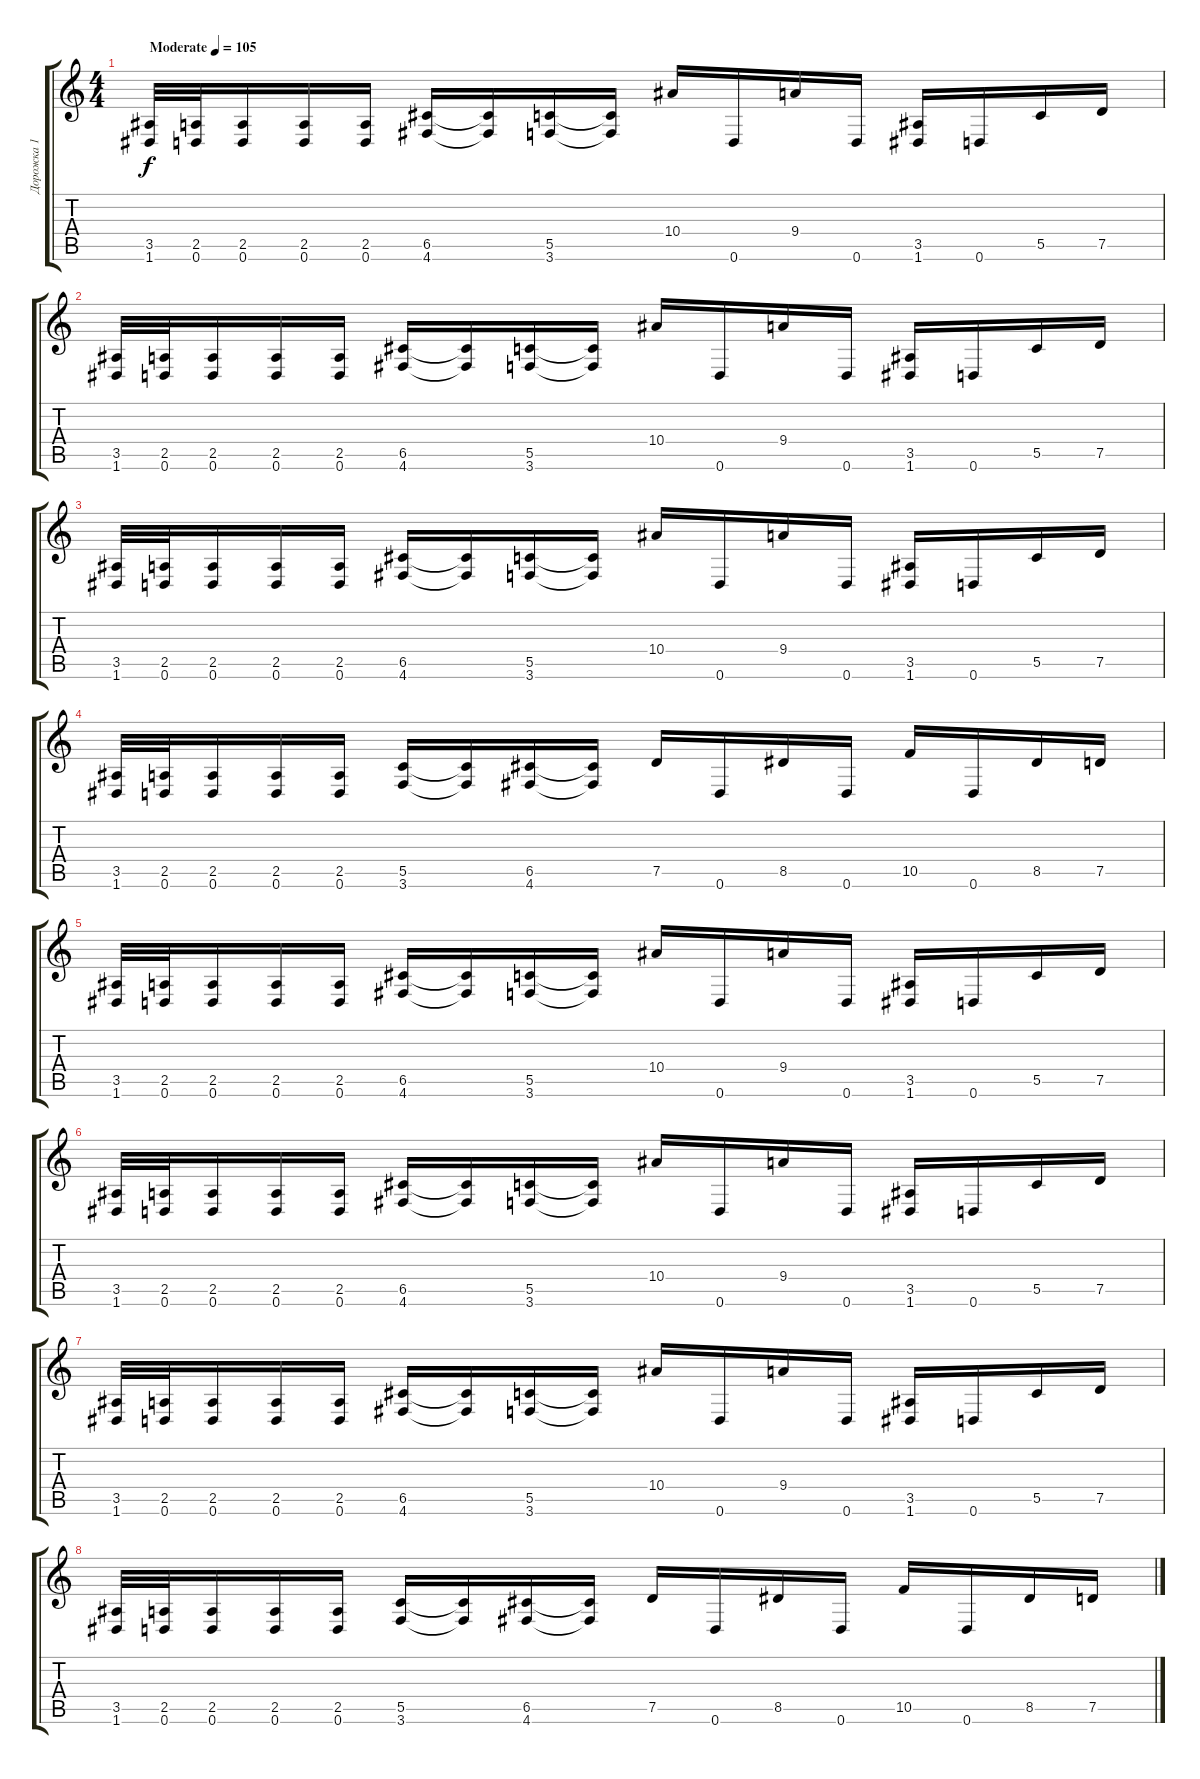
\track ("Дорожка 1" "Дорожка 1") {instrument distortionguitar}
\staff {score tabs}
\tuning (D4 A3 F3 C3 G2 D2) {hide}
\ts (4 4)
\tempo (105 "Moderate")
\clef g2
\ks c
(3.5 1.6).32{dy f instrument distortionguitar} (2.5 0.6).32 (2.5 0.6).16 (2.5 0.6).16 (2.5 0.6).16 (6.5 4.6).16 (6.5{t} 4.6{t}).16 (5.5 3.6).16 (5.5{t} 3.6{t}).16 10.4.16 0.6.16 9.4.16 0.6.16 (3.5 1.6).16 0.6.16 5.5.16 7.5.16 |
(3.5 1.6).32 (2.5 0.6).32 (2.5 0.6).16 (2.5 0.6).16 (2.5 0.6).16 (6.5 4.6).16 (6.5{t} 4.6{t}).16 (5.5 3.6).16 (5.5{t} 3.6{t}).16 10.4.16 0.6.16 9.4.16 0.6.16 (3.5 1.6).16 0.6.16 5.5.16 7.5.16 |
(3.5 1.6).32 (2.5 0.6).32 (2.5 0.6).16 (2.5 0.6).16 (2.5 0.6).16 (6.5 4.6).16 (6.5{t} 4.6{t}).16 (5.5 3.6).16 (5.5{t} 3.6{t}).16 10.4.16 0.6.16 9.4.16 0.6.16 (3.5 1.6).16 0.6.16 5.5.16 7.5.16 |
(3.5 1.6).32 (2.5 0.6).32 (2.5 0.6).16 (2.5 0.6).16 (2.5 0.6).16 (5.5 3.6).16 (5.5{t} 3.6{t}).16 (6.5 4.6).16 (6.5{t} 4.6{t}).16 7.5.16 0.6.16 8.5.16 0.6.16 10.5.16 0.6.16 8.5.16 7.5.16 |
(3.5 1.6).32 (2.5 0.6).32 (2.5 0.6).16 (2.5 0.6).16 (2.5 0.6).16 (6.5 4.6).16 (6.5{t} 4.6{t}).16 (5.5 3.6).16 (5.5{t} 3.6{t}).16 10.4.16 0.6.16 9.4.16 0.6.16 (3.5 1.6).16 0.6.16 5.5.16 7.5.16 |
(3.5 1.6).32 (2.5 0.6).32 (2.5 0.6).16 (2.5 0.6).16 (2.5 0.6).16 (6.5 4.6).16 (6.5{t} 4.6{t}).16 (5.5 3.6).16 (5.5{t} 3.6{t}).16 10.4.16 0.6.16 9.4.16 0.6.16 (3.5 1.6).16 0.6.16 5.5.16 7.5.16 |
(3.5 1.6).32 (2.5 0.6).32 (2.5 0.6).16 (2.5 0.6).16 (2.5 0.6).16 (6.5 4.6).16 (6.5{t} 4.6{t}).16 (5.5 3.6).16 (5.5{t} 3.6{t}).16 10.4.16 0.6.16 9.4.16 0.6.16 (3.5 1.6).16 0.6.16 5.5.16 7.5.16 |
(3.5 1.6).32 (2.5 0.6).32 (2.5 0.6).16 (2.5 0.6).16 (2.5 0.6).16 (5.5 3.6).16 (5.5{t} 3.6{t}).16 (6.5 4.6).16 (6.5{t} 4.6{t}).16 7.5.16 0.6.16 8.5.16 0.6.16 10.5.16 0.6.16 8.5.16 7.5.16
